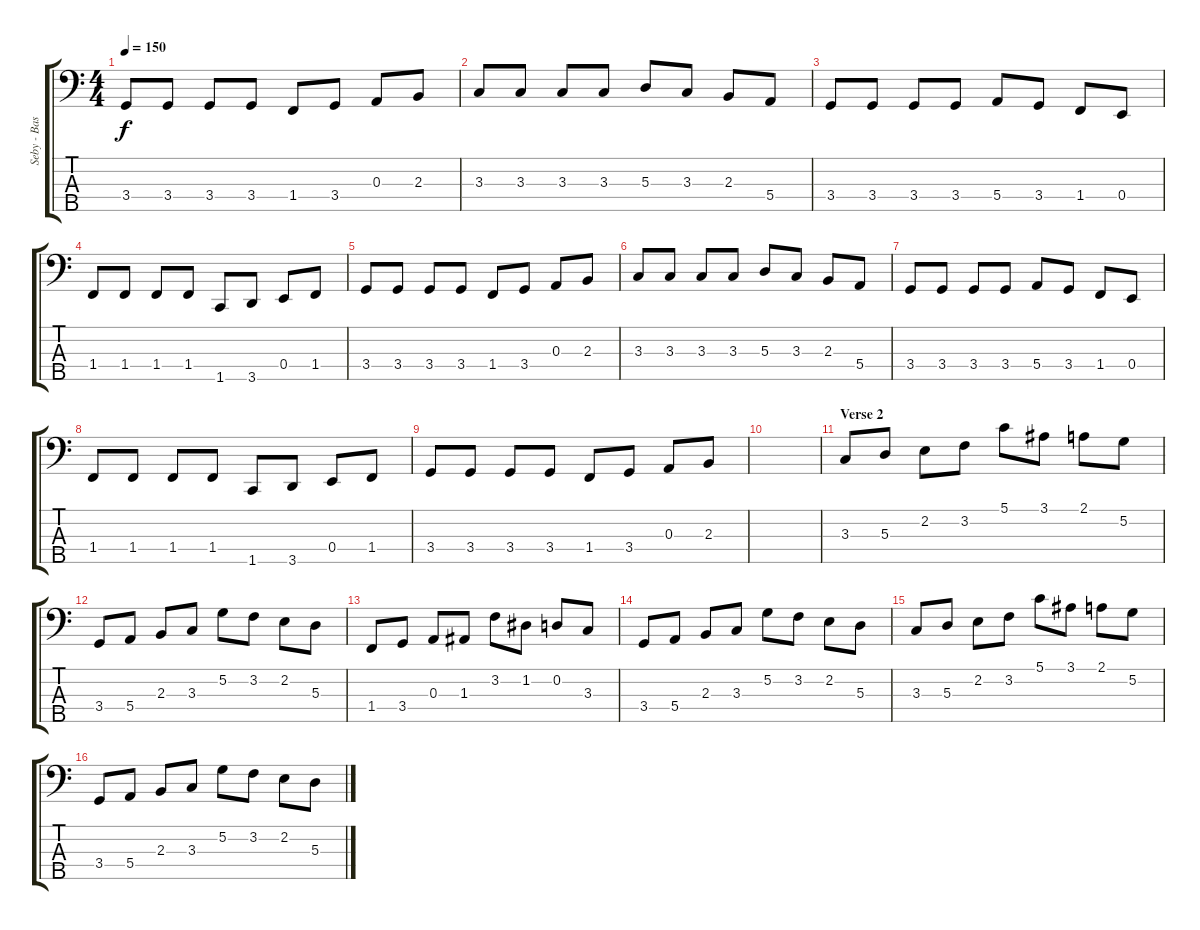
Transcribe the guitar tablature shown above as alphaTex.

\track ("Seby - Bass" "Seby - Bas") {instrument electricbasspick}
\staff {score tabs}
\tuning (G2 D2 A1 E1 B0) {hide}
\ts (4 4)
\tempo 150
\clef f4
\ks c
3.4.8{dy f} 3.4.8 3.4.8 3.4.8 1.4.8 3.4.8 0.3.8 2.3.8 |
3.3.8 3.3.8 3.3.8 3.3.8 5.3.8 3.3.8 2.3.8 5.4.8 |
3.4.8 3.4.8 3.4.8 3.4.8 5.4.8 3.4.8 1.4.8 0.4.8 |
1.4.8 1.4.8 1.4.8 1.4.8 1.5.8 3.5.8 0.4.8 1.4.8 |
3.4.8 3.4.8 3.4.8 3.4.8 1.4.8 3.4.8 0.3.8 2.3.8 |
3.3.8 3.3.8 3.3.8 3.3.8 5.3.8 3.3.8 2.3.8 5.4.8 |
3.4.8 3.4.8 3.4.8 3.4.8 5.4.8 3.4.8 1.4.8 0.4.8 |
1.4.8 1.4.8 1.4.8 1.4.8 1.5.8 3.5.8 0.4.8 1.4.8 |
3.4.8 3.4.8 3.4.8 3.4.8 1.4.8 3.4.8 0.3.8 2.3.8 |
|
\section ("" "Verse 2")
3.3.8 5.3.8 2.2.8 3.2.8 5.1.8 3.1.8 2.1.8 5.2.8 |
3.4.8 5.4.8 2.3.8 3.3.8 5.2.8 3.2.8 2.2.8 5.3.8 |
1.4.8 3.4.8 0.3.8 1.3.8 3.2.8 1.2.8 0.2.8 3.3.8 |
3.4.8 5.4.8 2.3.8 3.3.8 5.2.8 3.2.8 2.2.8 5.3.8 |
3.3.8 5.3.8 2.2.8 3.2.8 5.1.8 3.1.8 2.1.8 5.2.8 |
3.4.8 5.4.8 2.3.8 3.3.8 5.2.8 3.2.8 2.2.8 5.3.8
